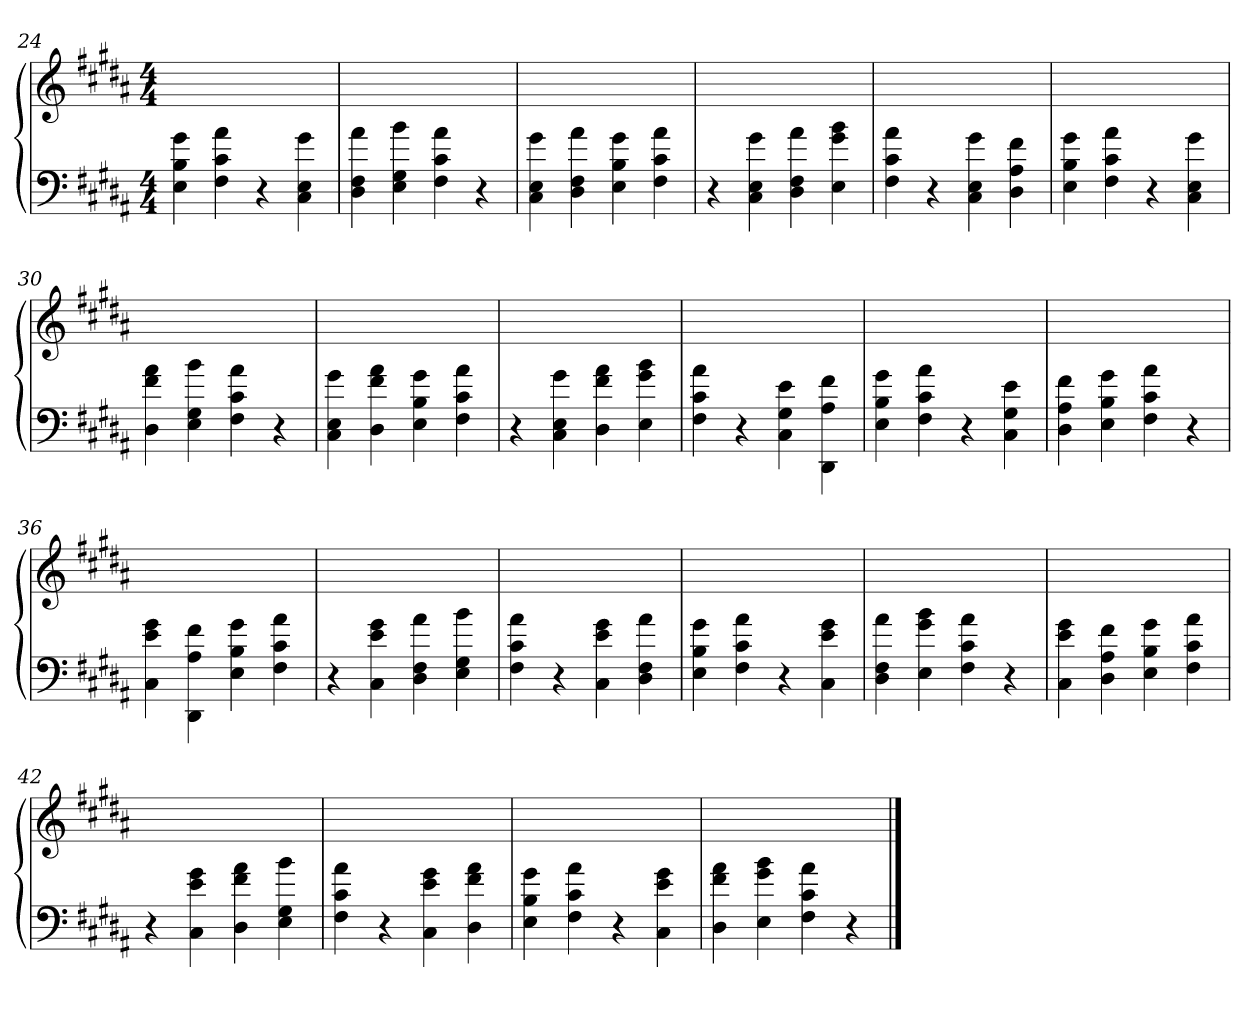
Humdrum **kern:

**kern	**kern
*part2	*part1
*staff2	*staff1
*clefF4	*clefG2
*k[f#c#g#d#a#]	*k[f#c#g#d#a#]
*B:	*B:
*M4/4	*M4/4
=24	=24
4E 4B 4g#	1ryy
4F# 4c# 4a#	.
4r	.
4C# 4E 4g#	.
=25	=25
4D# 4F# 4a#	1ryy
4E 4G# 4b	.
4F# 4c# 4a#	.
4r	.
=26	=26
4C# 4E 4g#	1ryy
4D# 4F# 4a#	.
4E 4B 4g#	.
4F# 4c# 4a#	.
=27	=27
4r	1ryy
4C# 4E 4g#	.
4D# 4F# 4a#	.
4E 4g# 4b	.
=28	=28
4F# 4c# 4a#	1ryy
4r	.
4C# 4E 4g#	.
4D# 4A# 4f#	.
=29	=29
4E 4B 4g#	1ryy
4F# 4c# 4a#	.
4r	.
4C# 4E 4g#	.
=30	=30
4D# 4f# 4a#	1ryy
4E 4G# 4b	.
4F# 4c# 4a#	.
4r	.
=31	=31
4C# 4E 4g#	1ryy
4D# 4f# 4a#	.
4E 4B 4g#	.
4F# 4c# 4a#	.
=32	=32
4r	1ryy
4C# 4E 4g#	.
4D# 4f# 4a#	.
4E 4g# 4b	.
=33	=33
4F# 4c# 4a#	1ryy
4r	.
4C# 4G# 4e	.
4DD# 4A# 4f#	.
=34	=34
4E 4B 4g#	1ryy
4F# 4c# 4a#	.
4r	.
4C# 4G# 4e	.
=35	=35
4D# 4A# 4f#	1ryy
4E 4B 4g#	.
4F# 4c# 4a#	.
4r	.
=36	=36
4C# 4e 4g#	1ryy
4DD# 4A# 4f#	.
4E 4B 4g#	.
4F# 4c# 4a#	.
=37	=37
4r	1ryy
4C# 4e 4g#	.
4D# 4F# 4a#	.
4E 4G# 4b	.
=38	=38
4F# 4c# 4a#	1ryy
4r	.
4C# 4e 4g#	.
4D# 4F# 4a#	.
=39	=39
4E 4B 4g#	1ryy
4F# 4c# 4a#	.
4r	.
4C# 4e 4g#	.
=40	=40
4D# 4F# 4a#	1ryy
4E 4g# 4b	.
4F# 4c# 4a#	.
4r	.
=41	=41
4C# 4e 4g#	1ryy
4D# 4A# 4f#	.
4E 4B 4g#	.
4F# 4c# 4a#	.
=42	=42
4r	1ryy
4C# 4e 4g#	.
4D# 4f# 4a#	.
4E 4G# 4b	.
=43	=43
4F# 4c# 4a#	1ryy
4r	.
4C# 4e 4g#	.
4D# 4f# 4a#	.
=44	=44
4E 4B 4g#	1ryy
4F# 4c# 4a#	.
4r	.
4C# 4e 4g#	.
=45	=45
4D# 4f# 4a#	1ryy
4E 4g# 4b	.
4F# 4c# 4a#	.
4r	.
==	==
*-	*-
